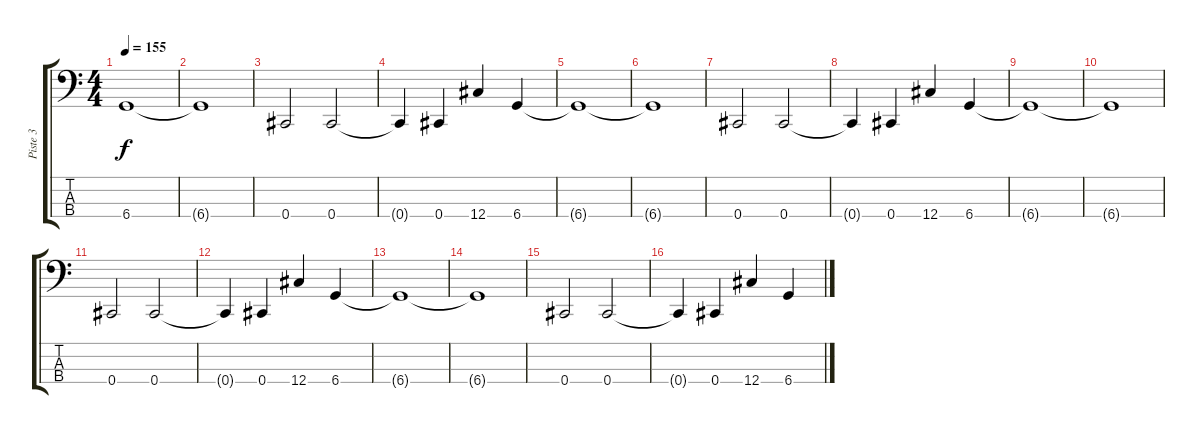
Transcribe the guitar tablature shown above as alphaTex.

\track ("Piste 3" "Piste 3") {instrument electricbassfinger}
\staff {score tabs}
\tuning (Gb2 Db2 Ab1 Db1) {hide}
\ts (4 4)
\tempo 155
\clef f4
\ks c
6.4{t}.1{dy f} |
6.4{t}.1 |
0.4.2 0.4.2 |
0.4{t}.4 0.4.4 12.4.4 6.4.4 |
6.4{t}.1 |
6.4{t}.1 |
0.4.2 0.4.2 |
0.4{t}.4 0.4.4 12.4.4 6.4.4 |
6.4{t}.1 |
6.4{t}.1 |
0.4.2 0.4.2 |
0.4{t}.4 0.4.4 12.4.4 6.4.4 |
6.4{t}.1 |
6.4{t}.1 |
0.4.2 0.4.2 |
0.4{t}.4 0.4.4 12.4.4 6.4.4
